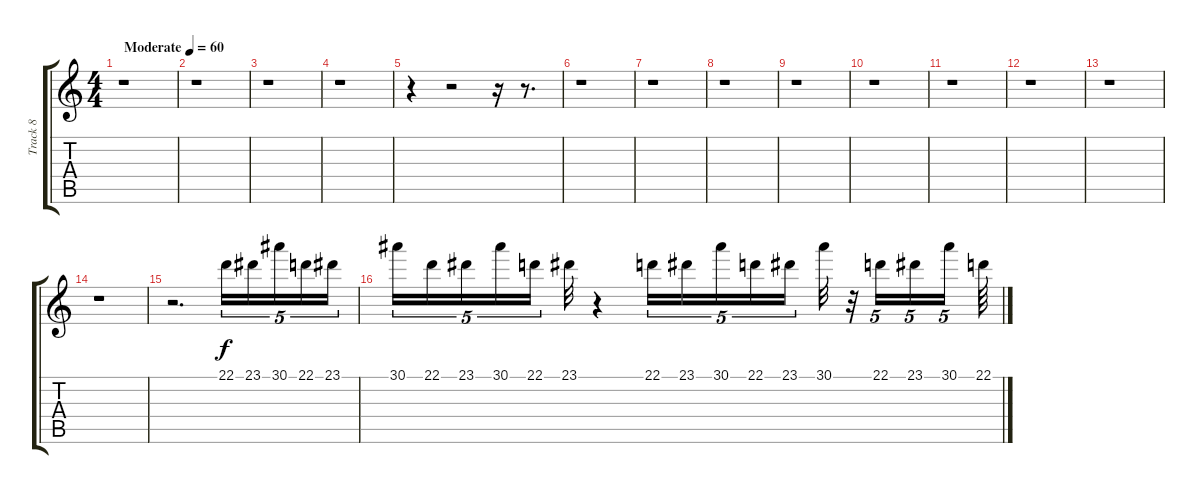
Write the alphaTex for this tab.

\track ("Track 8" "Track 8") {instrument orchestralharp}
\staff {score tabs}
\tuning (E4 B3 G3 D3 A2 E2) {hide}
\ts (4 4)
\tempo (60 "Moderate")
\clef g2
\ks c
r.1{dy f instrument orchestralharp} |
r.1 |
r.1 |
r.1 |
r.4 r.2{volume 6 balance 0} r.16 r.8{d} |
r.1 |
r.1 |
r.1 |
r.1 |
r.1 |
r.1 |
r.1 |
r.1 |
r.1 |
r.2{d} 22.1.16{tu (5 4) volume 12 balance 12} 23.1.16{tu (5 4)} 30.1.16{tu (5 4)} 22.1.16{tu (5 4) volume 9 balance 3} 23.1.16{tu (5 4)} |
30.1.16{tu (5 4)} 22.1.16{tu (5 4) volume 6 balance 16} 23.1.16{tu (5 4)} 30.1.16{tu (5 4)} 22.1.16{tu (5 4) volume 4 balance 0} 23.1.32 r.4 22.1.16{tu (5 4) volume 11 balance 4} 23.1.16{tu (5 4)} 30.1.16{tu (5 4)} 22.1.16{tu (5 4) volume 9 balance 13} 23.1.16{tu (5 4)} 30.1.32 r.32 22.1.16{tu (5 4) volume 6 balance 0} 23.1.16{tu (5 4)} 30.1.16{tu (5 4) beam splitsecondary} 22.1.64{volume 4 balance 16}
